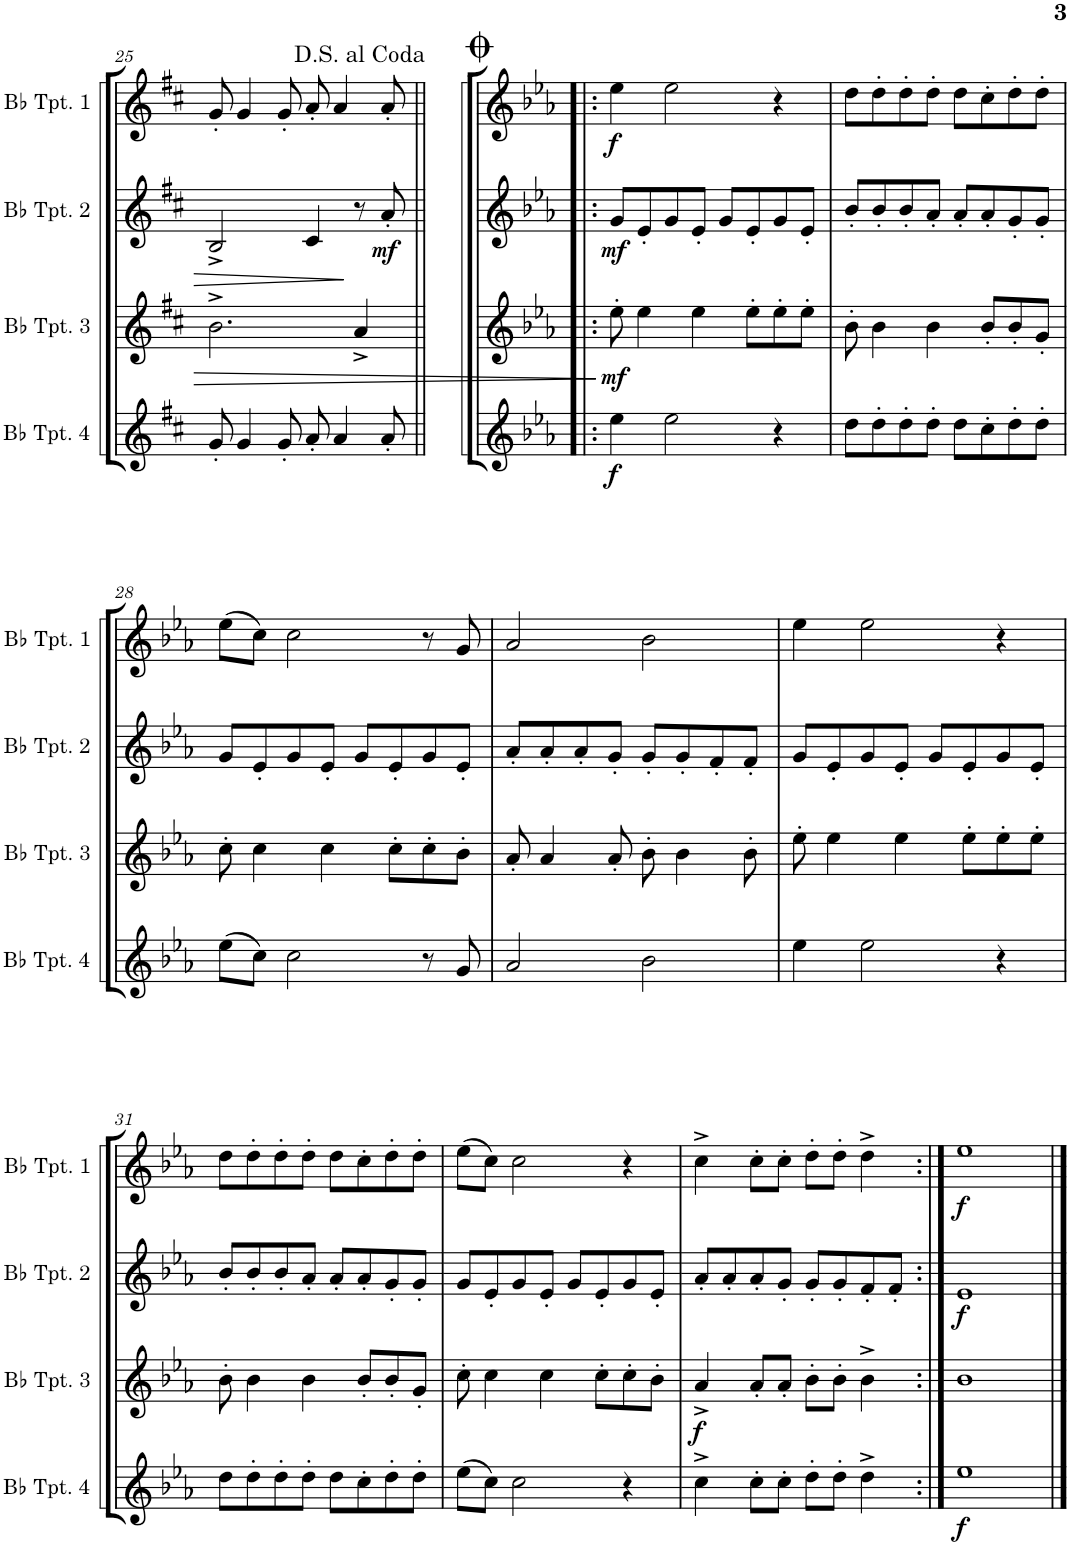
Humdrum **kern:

**kern	**dynam	**kern	**dynam	**kern	**dynam	**kern	**dynam
*part4	*part4	*part3	*part3	*part2	*part2	*part1	*part1
*staff4	*staff4	*staff3	*staff3	*staff2	*staff2	*staff1	*staff1
*I"Bb Trumpet 4	*	*I"Bb Trumpet 3	*	*I"Bb Trumpet 2	*	*I"Bb Trumpet 1	*
*I'Bb Tpt. 4	*	*I'Bb Tpt. 3	*	*I'Bb Tpt. 2	*	*I'Bb Tpt. 1	*
!!LO:PB:g=z
*clefG2	*	*clefG2	*	*clefG2	*	*clefG2	*
*Trd1c2	*	*Trd1c2	*	*Trd1c2	*	*Trd1c2	*
*k[f#c#]	*	*k[f#c#]	*	*k[f#c#]	*	*k[f#c#]	*
*M4/4	*	*M4/4	*	*M4/4	*	*M4/4	*
=25	=25	=25	=25	=25	=25	=25	=25
8g'/	.	2.b^\	.	2B^/	.	8g'/	.
4g/	.	.	.	.	.	4g/	.
8g'/	.	.	.	.	.	8g'/	.
8a'/	.	.	.	4c#/	.	8a'/	.
4a/	.	.	.	.	.	4a/	.
.	.	4a^/	.	8r	.	.	.
!	!	!	!	!	!LO:DY:b	!	!
8a'/	.	.	.	8a'/	mf	8a'/	.
=26!|:	=26!|:	=26!|:	=26!|:	=26!|:	=26!|:	=26!|:	=26!|:
*k[b-e-a-]	*	*k[b-e-a-]	*	*k[b-e-a-]	*	*k[b-e-a-]	*
!	!LO:DY:b	!	!LO:DY:b	!	!LO:DY:b	!	!LO:DY:b
4ee-\	f	8ee-'\	mf	8g/L	mf	4ee-\	f
.	.	4ee-\	.	8e-'/	.	.	.
2ee-\	.	.	.	8g/	.	2ee-\	.
.	.	4ee-\	.	8e-'/J	.	.	.
.	.	.	.	8g/L	.	.	.
.	.	8ee-'\L	.	8e-'/	.	.	.
4r	.	8ee-'\	.	8g/	.	4r	.
.	.	8ee-'\J	.	8e-'/J	.	.	.
=27	=27	=27	=27	=27	=27	=27	=27
8dd\L	.	8b-'\	.	8b-'/L	.	8dd\L	.
8dd'\	.	4b-\	.	8b-'/	.	8dd'\	.
8dd'\	.	.	.	8b-'/	.	8dd'\	.
8dd'\J	.	4b-\	.	8a-'/J	.	8dd'\J	.
8dd\L	.	.	.	8a-'/L	.	8dd\L	.
8cc'\	.	8b-'/L	.	8a-'/	.	8cc'\	.
8dd'\	.	8b-'/	.	8g'/	.	8dd'\	.
8dd'\J	.	8g'/J	.	8g'/J	.	8dd'\J	.
!!LO:LB:g=z
=28	=28	=28	=28	=28	=28	=28	=28
(8ee-\L	.	8cc'\	.	8g/L	.	(8ee-\L	.
8cc\J)	.	4cc\	.	8e-'/	.	8cc\J)	.
2cc\	.	.	.	8g/	.	2cc\	.
.	.	4cc\	.	8e-'/J	.	.	.
.	.	.	.	8g/L	.	.	.
.	.	8cc'\L	.	8e-'/	.	.	.
8r	.	8cc'\	.	8g/	.	8r	.
8g/	.	8b-'\J	.	8e-'/J	.	8g/	.
=29	=29	=29	=29	=29	=29	=29	=29
2a-/	.	8a-'/	.	8a-'/L	.	2a-/	.
.	.	4a-/	.	8a-'/	.	.	.
.	.	.	.	8a-'/	.	.	.
.	.	8a-'/	.	8g'/J	.	.	.
2b-\	.	8b-'\	.	8g'/L	.	2b-\	.
.	.	4b-\	.	8g'/	.	.	.
.	.	.	.	8f'/	.	.	.
.	.	8b-'\	.	8f'/J	.	.	.
=30	=30	=30	=30	=30	=30	=30	=30
4ee-\	.	8ee-'\	.	8g/L	.	4ee-\	.
.	.	4ee-\	.	8e-'/	.	.	.
2ee-\	.	.	.	8g/	.	2ee-\	.
.	.	4ee-\	.	8e-'/J	.	.	.
.	.	.	.	8g/L	.	.	.
.	.	8ee-'\L	.	8e-'/	.	.	.
4r	.	8ee-'\	.	8g/	.	4r	.
.	.	8ee-'\J	.	8e-'/J	.	.	.
!!LO:LB:g=z
=31	=31	=31	=31	=31	=31	=31	=31
8dd\L	.	8b-'\	.	8b-'/L	.	8dd\L	.
8dd'\	.	4b-\	.	8b-'/	.	8dd'\	.
8dd'\	.	.	.	8b-'/	.	8dd'\	.
8dd'\J	.	4b-\	.	8a-'/J	.	8dd'\J	.
8dd\L	.	.	.	8a-'/L	.	8dd\L	.
8cc'\	.	8b-'/L	.	8a-'/	.	8cc'\	.
8dd'\	.	8b-'/	.	8g'/	.	8dd'\	.
8dd'\J	.	8g'/J	.	8g'/J	.	8dd'\J	.
=32	=32	=32	=32	=32	=32	=32	=32
(8ee-\L	.	8cc'\	.	8g/L	.	(8ee-\L	.
8cc\J)	.	4cc\	.	8e-'/	.	8cc\J)	.
2cc\	.	.	.	8g/	.	2cc\	.
.	.	4cc\	.	8e-'/J	.	.	.
.	.	.	.	8g/L	.	.	.
.	.	8cc'\L	.	8e-'/	.	.	.
4r	.	8cc'\	.	8g/	.	4r	.
.	.	8b-'\J	.	8e-'/J	.	.	.
=33	=33	=33	=33	=33	=33	=33	=33
!	!	!	!LO:DY:b	!	!	!	!
4cc^\	.	4a-^/	f	8a-'/L	.	4cc^\	.
.	.	.	.	8a-'/	.	.	.
8cc'\L	.	8a-'/L	.	8a-'/	.	8cc'\L	.
8cc'\J	.	8a-'/J	.	8g'/J	.	8cc'\J	.
8dd'\L	.	8b-'\L	.	8g'/L	.	8dd'\L	.
8dd'\J	.	8b-'\J	.	8g'/	.	8dd'\J	.
4dd^\	.	4b-^\	.	8f'/	.	4dd^\	.
.	.	.	.	8f'/J	.	.	.
=34:|!	=34:|!	=34:|!	=34:|!	=34:|!	=34:|!	=34:|!	=34:|!
!	!LO:DY:b	!	!	!	!LO:DY:b	!	!LO:DY:b
1ee-	f	1b-	.	1e-	f	1ee-	f
==	==	==	==	==	==	==	==
*-	*-	*-	*-	*-	*-	*-	*-
